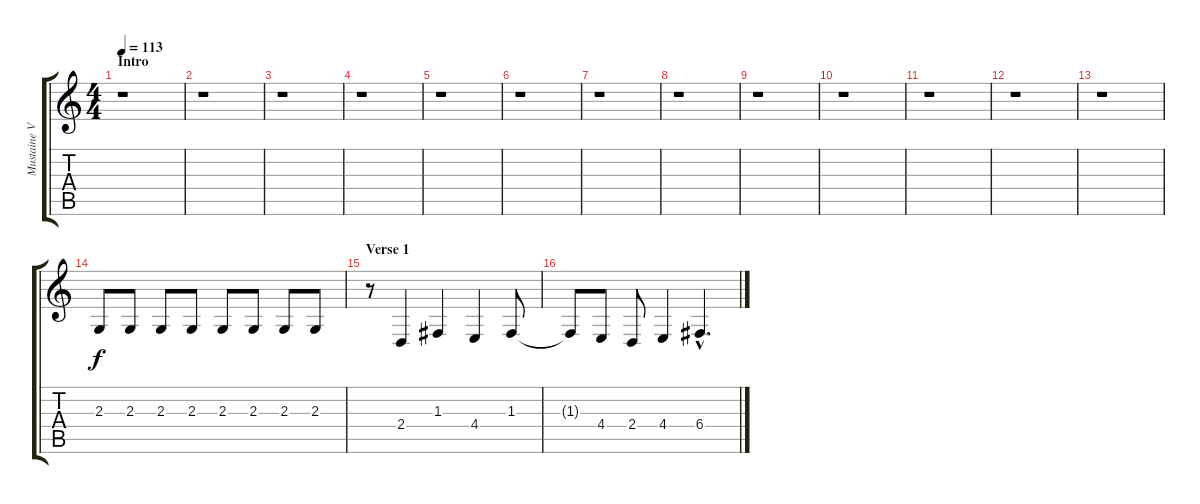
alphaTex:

\track ("Mustaine Voice / Backup Guitar" "Mustaine V") {instrument tenorsax}
\staff {score tabs}
\tuning (D4 A3 F3 C3 G2 D2) {hide}
\ts (4 4)
\section ("" "Intro")
\tempo 113
\clef g2
\ks c
r.1{dy f instrument tenorsax} |
r.1 |
r.1 |
r.1 |
r.1 |
r.1 |
r.1 |
r.1 |
r.1 |
r.1 |
r.1 |
r.1 |
r.1{instrument overdrivenguitar} |
2.3.8 2.3.8 2.3.8 2.3.8 2.3.8 2.3.8 2.3.8 2.3.8 |
\section ("" "Verse 1")
r.8{instrument tenorsax} 2.4.4 1.3.4 4.4.4 1.3.8 |
1.3{t}.8 4.4.8 2.4.8 4.4.4 6.4{hac}.4{d}
